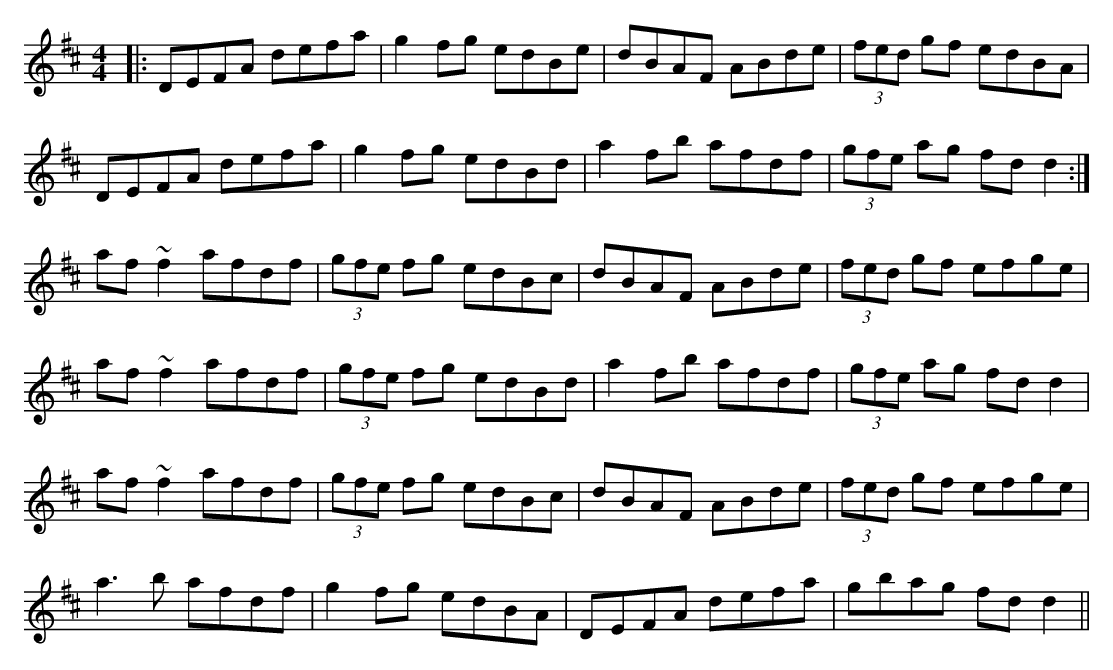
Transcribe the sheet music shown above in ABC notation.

X:1
M:4/4
K:D
|:DEFA defa|g2fg edBe|dBAF ABde|(3fed gf edBA|
DEFA defa|g2fg edBd|a2fb afdf|(3gfe ag fd d2:|
af~f2 afdf|(3gfe fg edBc|dBAF ABde|(3fed gf efge|
af~f2 afdf|(3gfe fg edBd|a2fb afdf|(3gfe ag fd d2|
af~f2 afdf|(3gfe fg edBc|dBAF ABde|(3fed gf efge|
a3b afdf|g2fg edBA|DEFA defa|gbag fdd2||
